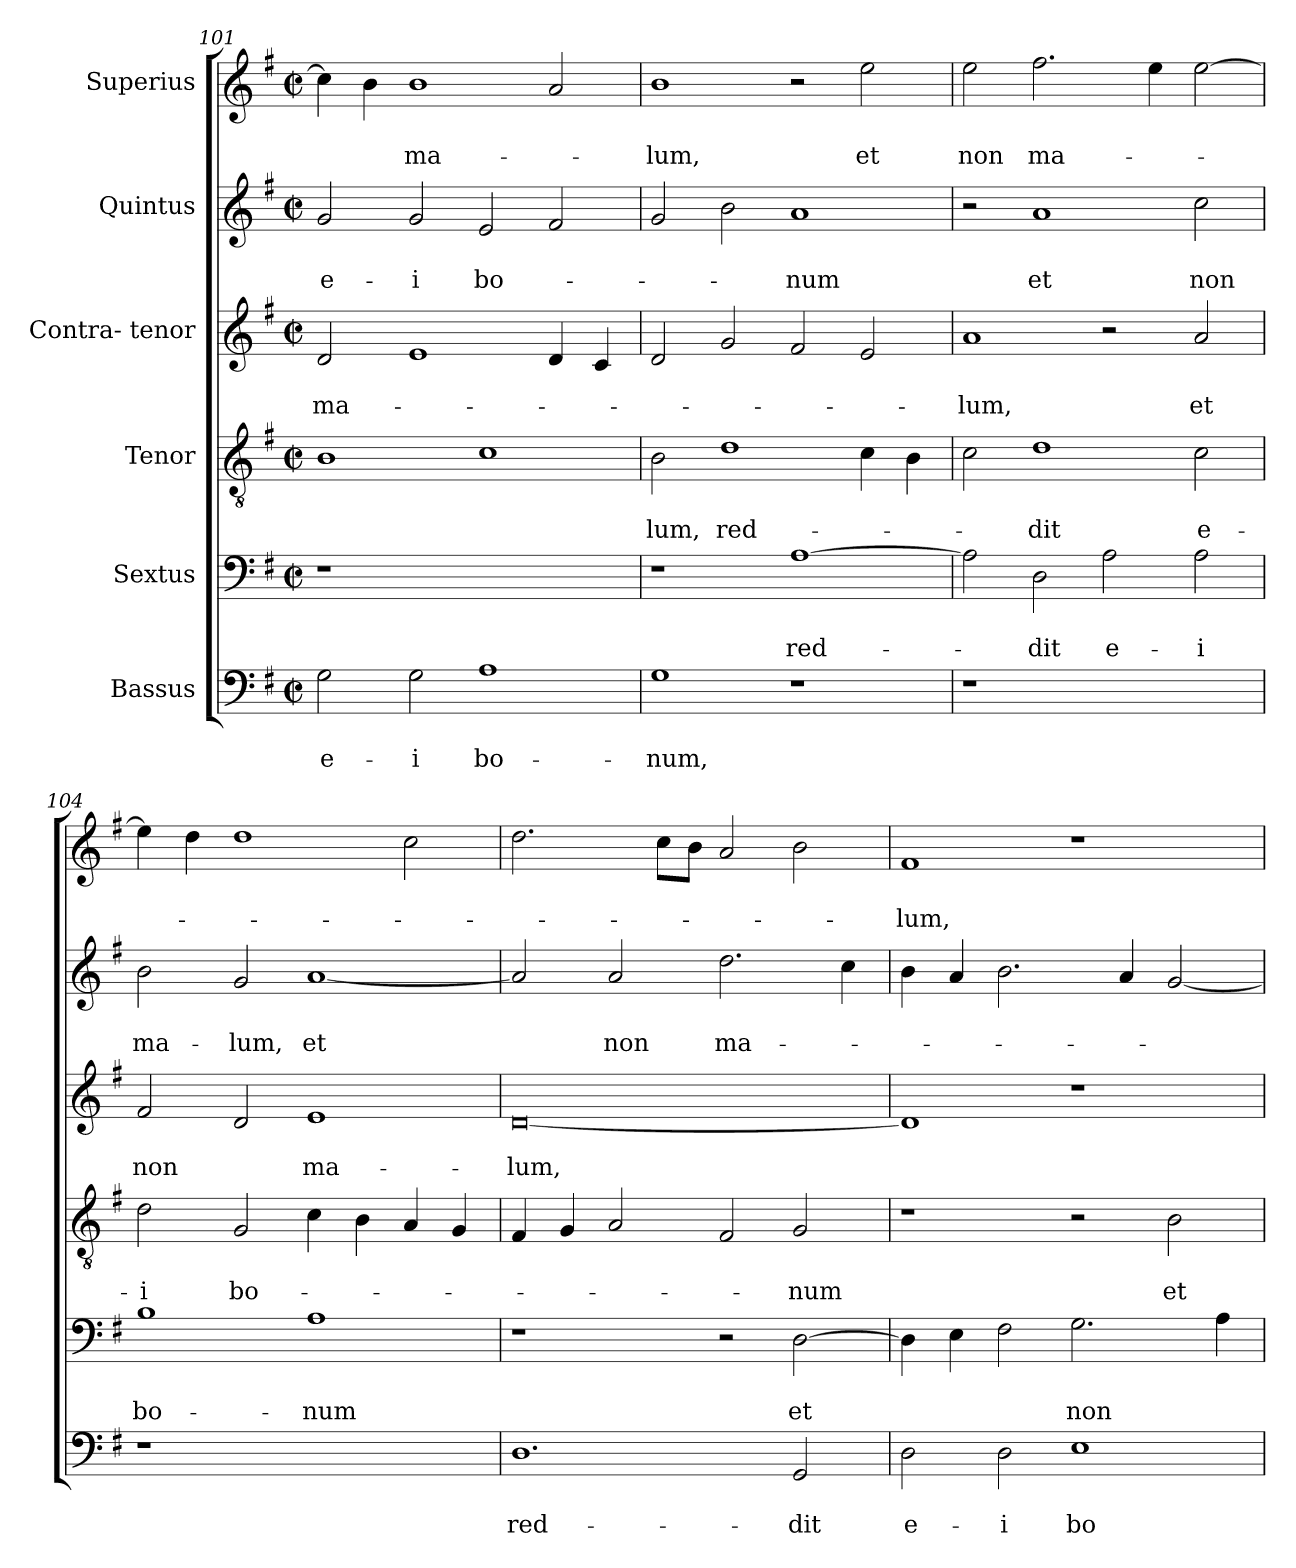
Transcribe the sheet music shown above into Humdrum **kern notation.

**kern	**text	**text	**kern	**text	**text	**kern	**text	**text	**kern	**text	**text	**kern	**text	**text	**kern	**text	**text
*part6	*part6	*part6	*part5	*part5	*part5	*part4	*part4	*part4	*part3	*part3	*part3	*part2	*part2	*part2	*part1	*part1	*part1
*staff6	*staff6	*staff6	*staff5	*staff5	*staff5	*staff4	*staff4	*staff4	*staff3	*staff3	*staff3	*staff2	*staff2	*staff2	*staff1	*staff1	*staff1
*I"Bassus	*	*	*I"Sextus	*	*	*I"Tenor	*	*	*I"Contra- tenor	*	*	*I"Quintus	*	*	*I"Superius	*	*
*clefF4	*	*	*clefF4	*	*	*clefGv2	*	*	*clefG2	*	*	*clefG2	*	*	*clefG2	*	*
*k[f#]	*	*	*k[f#]	*	*	*k[f#]	*	*	*k[f#]	*	*	*k[f#]	*	*	*k[f#]	*	*
*G:	*	*	*G:	*	*	*G:	*	*	*G:	*	*	*G:	*	*	*G:	*	*
*M2/2	*	*	*M2/2	*	*	*M2/2	*	*	*M2/2	*	*	*M2/2	*	*	*M2/2	*	*
*met(c|)	*	*	*met(c|)	*	*	*met(c|)	*	*	*met(c|)	*	*	*met(c|)	*	*	*met(c|)	*	*
=101	=101	=101	=101	=101	=101	=101	=101	=101	=101	=101	=101	=101	=101	=101	=101	=101	=101
!	!	!LO:LY:b	!	!	!	!	!	!	!	!	!LO:LY:b	!	!	!LO:LY:b	!	!	!
2G\	.	e-	1r	.	.	1B	.	.	2d/	.	-ma-	2g/	.	e-	4cc\]	.	.
.	.	.	.	.	.	.	.	.	.	.	.	.	.	.	4b\	.	.
!	!	!LO:LY:b	!	!	!	!	!	!	!	!	!	!	!	!LO:LY:b	!	!	!LO:LY:b
2G\	.	-i	.	.	.	.	.	.	1e	.	.	2g/	.	-i	1b	.	ma-
!	!	!LO:LY:b	!	!	!	!	!	!	!	!	!	!	!	!LO:LY:b	!	!	!
1A	.	bo-	1ryy	.	.	1c	.	.	.	.	.	2e/	.	bo-	.	.	.
.	.	.	.	.	.	.	.	.	4d/	.	.	2f#/	.	.	2a/	.	.
.	.	.	.	.	.	.	.	.	4c/	.	.	.	.	.	.	.	.
=102	=102	=102	=102	=102	=102	=102	=102	=102	=102	=102	=102	=102	=102	=102	=102	=102	=102
!	!	!LO:LY:b	!	!	!	!	!	!LO:LY:b	!	!	!	!	!	!	!	!	!LO:LY:b
1G	.	-num,	1r	.	.	2B\	.	-lum,	2d/	.	.	2g/	.	.	1b	.	-lum,
!	!	!	!	!	!	!	!	!LO:LY:b	!	!	!	!	!	!	!	!	!
.	.	.	.	.	.	1d	.	red-	2g/	.	.	2b\	.	.	.	.	.
!	!	!	!	!	!LO:LY:b	!	!	!	!	!	!	!	!	!LO:LY:b	!	!	!
1r	.	.	[1A	.	red-	.	.	.	2f#/	.	.	1a	.	-num	2r	.	.
!	!	!	!	!	!	!	!	!	!	!	!	!	!	!	!	!	!LO:LY:b
.	.	.	.	.	.	4c\	.	.	2e/	.	.	.	.	.	2ee\	.	et
.	.	.	.	.	.	4B\	.	.	.	.	.	.	.	.	.	.	.
=103	=103	=103	=103	=103	=103	=103	=103	=103	=103	=103	=103	=103	=103	=103	=103	=103	=103
!	!	!	!	!	!	!	!	!	!	!	!LO:LY:b	!	!	!	!	!	!LO:LY:b
1r	.	.	2A\]	.	.	2c\	.	.	1a	.	-lum,	2r	.	.	2ee\	.	non
!	!	!	!	!	!LO:LY:b	!	!	!LO:LY:b	!	!	!	!	!	!LO:LY:b	!	!	!LO:LY:b
.	.	.	2D\	.	-dit	1d	.	-dit	.	.	.	1a	.	et	2.ff#\	.	ma-
!	!	!	!	!	!LO:LY:b	!	!	!	!	!	!	!	!	!	!	!	!
1ryy	.	.	2A\	.	e-	.	.	.	2r	.	.	.	.	.	.	.	.
.	.	.	.	.	.	.	.	.	.	.	.	.	.	.	4ee\	.	.
!	!	!	!	!	!LO:LY:b	!	!	!LO:LY:b	!	!	!LO:LY:b	!	!	!LO:LY:b	!	!	!
.	.	.	2A\	.	-i	2c\	.	e-	2a/	.	et	2cc\	.	non	[2ee\	.	.
=104	=104	=104	=104	=104	=104	=104	=104	=104	=104	=104	=104	=104	=104	=104	=104	=104	=104
!	!	!	!	!	!LO:LY:b	!	!	!LO:LY:b	!	!	!LO:LY:b	!	!	!LO:LY:b	!	!	!
1r	.	.	1B	.	bo-	2d\	.	-i	2f#/	.	non	2b\	.	ma-	4ee\]	.	.
.	.	.	.	.	.	.	.	.	.	.	.	.	.	.	4dd\	.	.
!	!	!	!	!	!	!	!	!LO:LY:b	!	!	!	!	!	!LO:LY:b	!	!	!
.	.	.	.	.	.	2G/	.	bo-	2d/	.	.	2g/	.	-lum,	1dd	.	.
!	!	!	!	!	!LO:LY:b	!	!	!	!	!	!LO:LY:b	!	!	!LO:LY:b	!	!	!
1ryy	.	.	1A	.	-num	4c\	.	.	1e	.	ma-	[1a	.	et	.	.	.
.	.	.	.	.	.	4B\	.	.	.	.	.	.	.	.	.	.	.
.	.	.	.	.	.	4A/	.	.	.	.	.	.	.	.	2cc\	.	.
.	.	.	.	.	.	4G/	.	.	.	.	.	.	.	.	.	.	.
!!LO:PB:g=z
=105	=105	=105	=105	=105	=105	=105	=105	=105	=105	=105	=105	=105	=105	=105	=105	=105	=105
!	!	!LO:LY:b	!	!	!	!	!	!	!	!	!LO:LY:b	!	!	!	!	!	!
1.D	.	red-	1r	.	.	4F#/	.	.	[0d	.	-lum,	2a/]	.	.	2.dd\	.	.
.	.	.	.	.	.	4G/	.	.	.	.	.	.	.	.	.	.	.
!	!	!	!	!	!	!	!	!	!	!	!	!	!	!LO:LY:b	!	!	!
.	.	.	.	.	.	2A/	.	.	.	.	.	2a/	.	non	.	.	.
.	.	.	.	.	.	.	.	.	.	.	.	.	.	.	8cc\L	.	.
.	.	.	.	.	.	.	.	.	.	.	.	.	.	.	8b\J	.	.
!	!	!	!	!	!	!	!	!	!	!	!	!	!	!LO:LY:b	!	!	!
.	.	.	2r	.	.	2F#/	.	.	.	.	.	2.dd\	.	ma-	2a/	.	.
!	!	!LO:LY:b	!	!	!LO:LY:b	!	!	!LO:LY:b	!	!	!	!	!	!	!	!	!
2GG/	.	-dit	[2D\	.	et	2G/	.	-num	.	.	.	.	.	.	2b\	.	.
.	.	.	.	.	.	.	.	.	.	.	.	4cc\	.	.	.	.	.
=106	=106	=106	=106	=106	=106	=106	=106	=106	=106	=106	=106	=106	=106	=106	=106	=106	=106
!	!	!LO:LY:b	!	!	!	!	!	!	!	!	!	!	!	!	!	!	!LO:LY:b
2D\	.	e-	4D\]	.	.	1r	.	.	1d]	.	.	4b\	.	.	1f#	.	-lum,
.	.	.	4E\	.	.	.	.	.	.	.	.	4a/	.	.	.	.	.
!	!	!LO:LY:b	!	!	!	!	!	!	!	!	!	!	!	!	!	!	!
2D\	.	-i	2F#\	.	.	.	.	.	.	.	.	2.b\	.	.	.	.	.
!	!	!LO:LY:b	!	!	!LO:LY:b	!	!	!	!	!	!	!	!	!	!	!	!
1E	.	bo-	2.G\	.	non	2r	.	.	1r	.	.	.	.	.	1r	.	.
.	.	.	.	.	.	.	.	.	.	.	.	4a/	.	.	.	.	.
!	!	!	!	!	!	!	!	!LO:LY:b	!	!	!	!	!	!	!	!	!
.	.	.	.	.	.	2B\	.	et	.	.	.	[2g/	.	.	.	.	.
.	.	.	4A\	.	.	.	.	.	.	.	.	.	.	.	.	.	.
=	=	=	=	=	=	=	=	=	=	=	=	=	=	=	=	=	=
*-	*-	*-	*-	*-	*-	*-	*-	*-	*-	*-	*-	*-	*-	*-	*-	*-	*-
